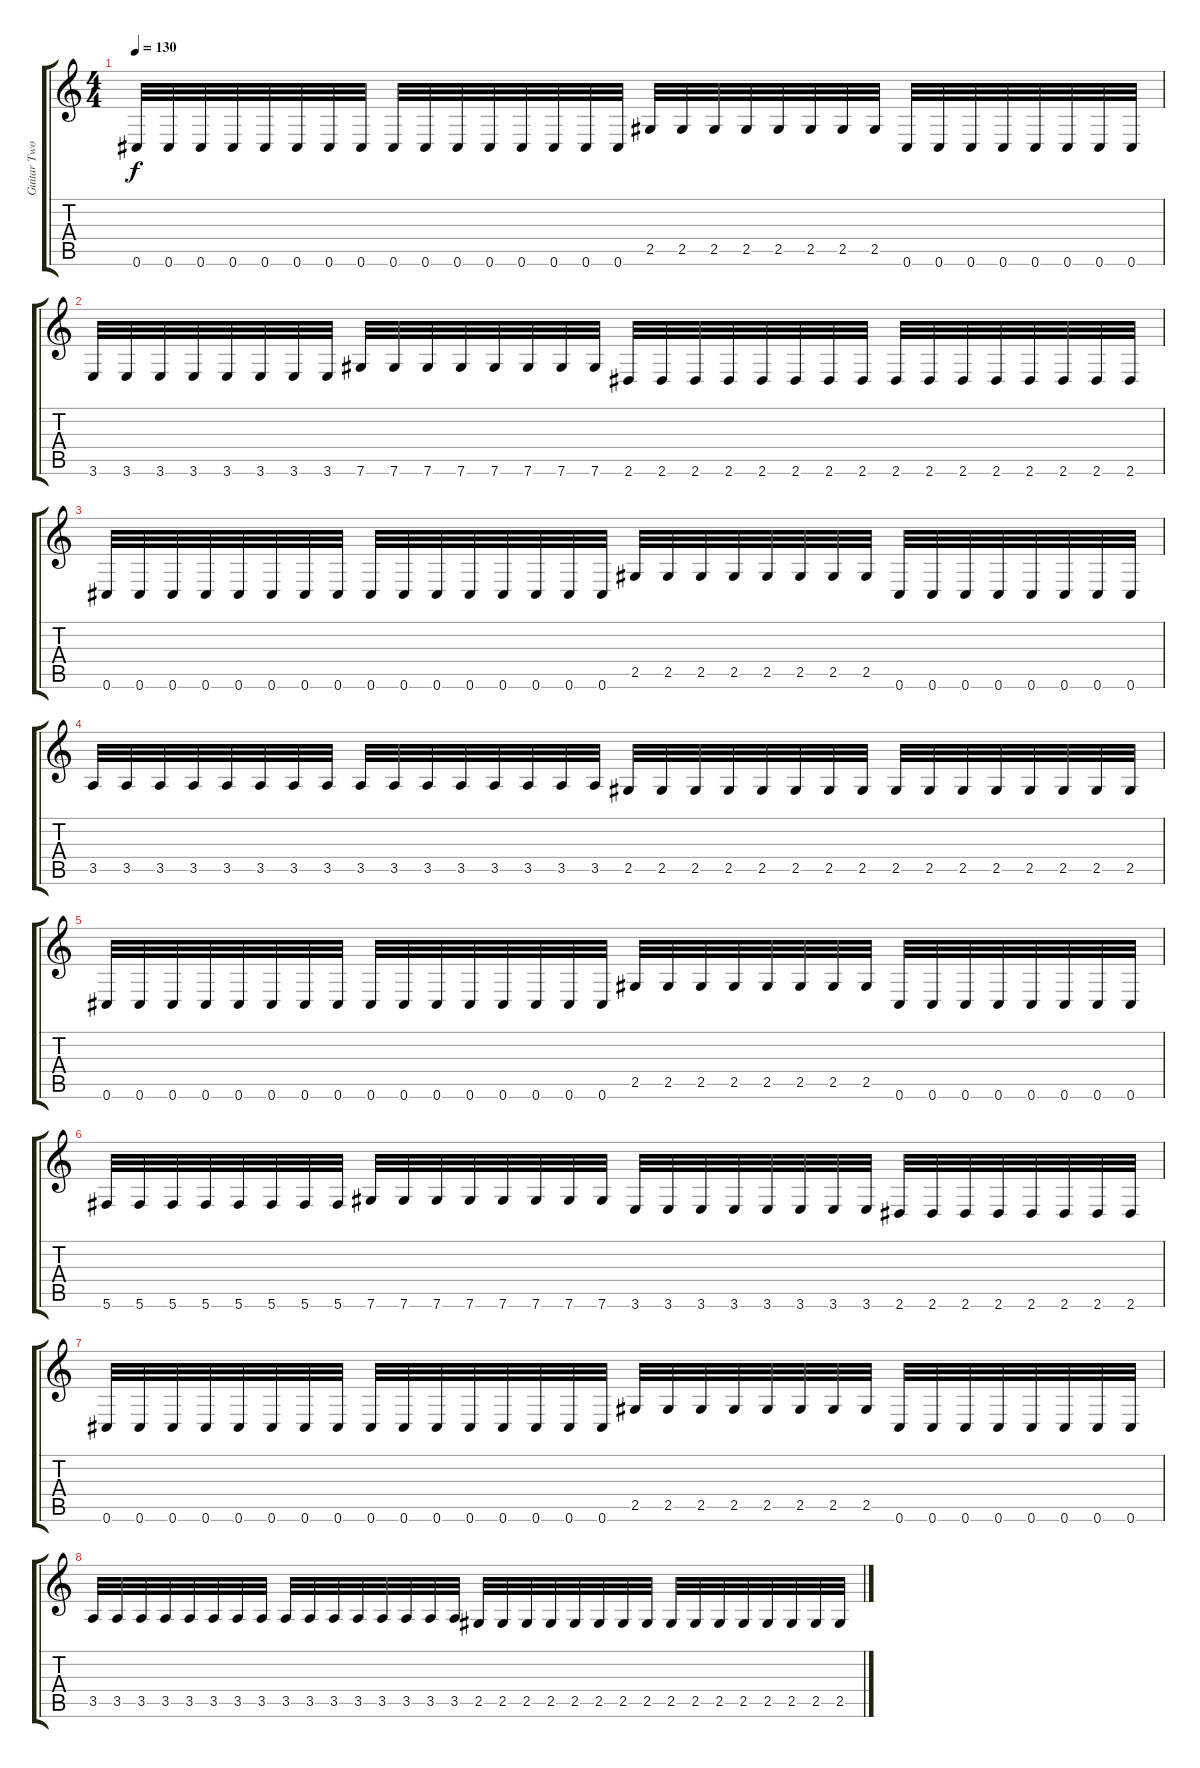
\track ("Guitar Two" "Guitar Two") {instrument distortionguitar}
\staff {score tabs}
\tuning (Db4 Ab3 E3 B2 Gb2 Db2) {hide}
\ts (4 4)
\tempo 130
\clef g2
\ks c
0.6.32{dy f} 0.6.32 0.6.32 0.6.32 0.6.32 0.6.32 0.6.32 0.6.32 0.6.32 0.6.32 0.6.32 0.6.32 0.6.32 0.6.32 0.6.32 0.6.32 2.5.32 2.5.32 2.5.32 2.5.32 2.5.32 2.5.32 2.5.32 2.5.32 0.6.32 0.6.32 0.6.32 0.6.32 0.6.32 0.6.32 0.6.32 0.6.32 |
3.6.32 3.6.32 3.6.32 3.6.32 3.6.32 3.6.32 3.6.32 3.6.32 7.6.32 7.6.32 7.6.32 7.6.32 7.6.32 7.6.32 7.6.32 7.6.32 2.6.32 2.6.32 2.6.32 2.6.32 2.6.32 2.6.32 2.6.32 2.6.32 2.6.32 2.6.32 2.6.32 2.6.32 2.6.32 2.6.32 2.6.32 2.6.32 |
0.6.32 0.6.32 0.6.32 0.6.32 0.6.32 0.6.32 0.6.32 0.6.32 0.6.32 0.6.32 0.6.32 0.6.32 0.6.32 0.6.32 0.6.32 0.6.32 2.5.32 2.5.32 2.5.32 2.5.32 2.5.32 2.5.32 2.5.32 2.5.32 0.6.32 0.6.32 0.6.32 0.6.32 0.6.32 0.6.32 0.6.32 0.6.32 |
3.5.32 3.5.32 3.5.32 3.5.32 3.5.32 3.5.32 3.5.32 3.5.32 3.5.32 3.5.32 3.5.32 3.5.32 3.5.32 3.5.32 3.5.32 3.5.32 2.5.32 2.5.32 2.5.32 2.5.32 2.5.32 2.5.32 2.5.32 2.5.32 2.5.32 2.5.32 2.5.32 2.5.32 2.5.32 2.5.32 2.5.32 2.5.32 |
0.6.32 0.6.32 0.6.32 0.6.32 0.6.32 0.6.32 0.6.32 0.6.32 0.6.32 0.6.32 0.6.32 0.6.32 0.6.32 0.6.32 0.6.32 0.6.32 2.5.32 2.5.32 2.5.32 2.5.32 2.5.32 2.5.32 2.5.32 2.5.32 0.6.32 0.6.32 0.6.32 0.6.32 0.6.32 0.6.32 0.6.32 0.6.32 |
5.6.32 5.6.32 5.6.32 5.6.32 5.6.32 5.6.32 5.6.32 5.6.32 7.6.32 7.6.32 7.6.32 7.6.32 7.6.32 7.6.32 7.6.32 7.6.32 3.6.32 3.6.32 3.6.32 3.6.32 3.6.32 3.6.32 3.6.32 3.6.32 2.6.32 2.6.32 2.6.32 2.6.32 2.6.32 2.6.32 2.6.32 2.6.32 |
0.6.32 0.6.32 0.6.32 0.6.32 0.6.32 0.6.32 0.6.32 0.6.32 0.6.32 0.6.32 0.6.32 0.6.32 0.6.32 0.6.32 0.6.32 0.6.32 2.5.32 2.5.32 2.5.32 2.5.32 2.5.32 2.5.32 2.5.32 2.5.32 0.6.32 0.6.32 0.6.32 0.6.32 0.6.32 0.6.32 0.6.32 0.6.32 |
3.5.32 3.5.32 3.5.32 3.5.32 3.5.32 3.5.32 3.5.32 3.5.32 3.5.32 3.5.32 3.5.32 3.5.32 3.5.32 3.5.32 3.5.32 3.5.32 2.5.32 2.5.32 2.5.32 2.5.32 2.5.32 2.5.32 2.5.32 2.5.32 2.5.32 2.5.32 2.5.32 2.5.32 2.5.32 2.5.32 2.5.32 2.5.32
